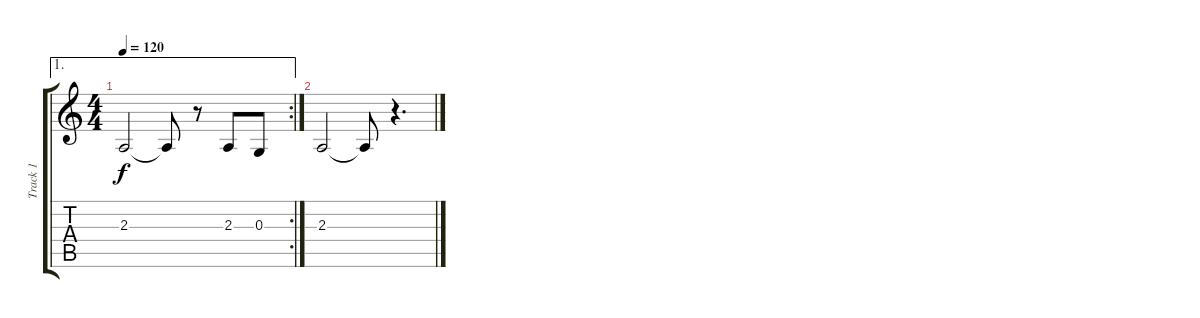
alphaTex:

\track ("Track 1" "Track 1") {instrument acousticgrandpiano}
\staff {score tabs}
\tuning (E4 B3 G3 D3 A2 E2) {hide}
\ae 1
\rc 2
\ts (4 4)
\tempo 120
\clef g2
\ks c
2.3.2{dy f} 2.3{t}.8 r.8 2.3.8 0.3.8 |
2.3.2 2.3{t}.8 r.4{d}
